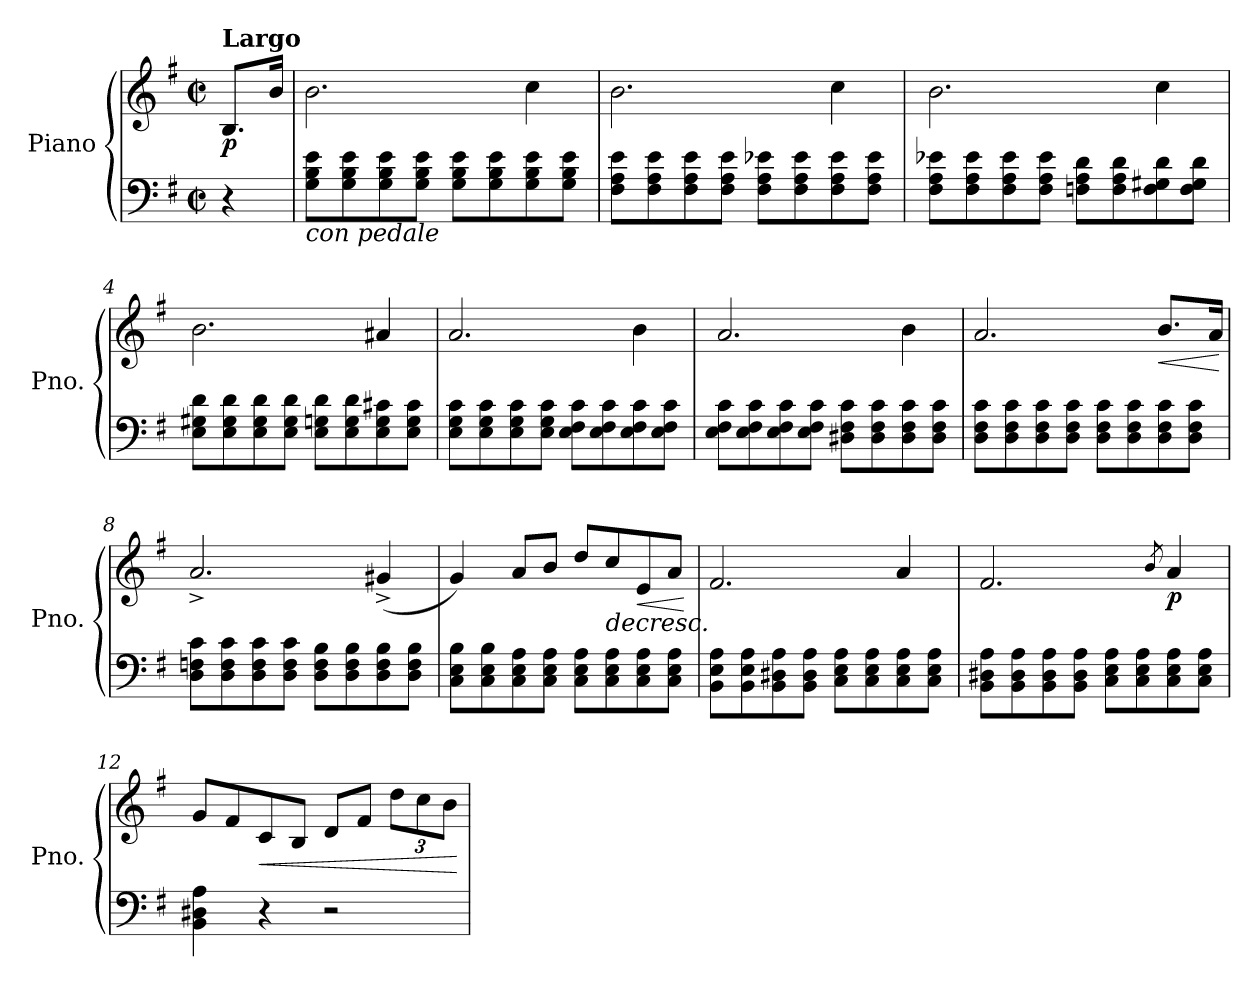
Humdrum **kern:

**kern	**kern	**dynam
*part1	*part1	*part1
*staff2	*staff1	*staff1/2
*I"Piano	*	*
*I'Pno.	*	*
*clefF4	*clefG2	*
*k[f#]	*k[f#]	*
*M2/2	*M2/2	*
*met(c|)	*met(c|)	*
=	=	=
!	!LO:TX:a:B:t=Largo	!
!	!	!LO:DY:b
4r	8.B/L	p
.	16b/Jk	.
=1	=1	=1
!LO:TX:b:i:t=con pedale	!	!
8G\ 8B\ 8e\L	2.b\	.
8G\ 8B\ 8e\	.	.
8G\ 8B\ 8e\	.	.
8G\ 8B\ 8e\J	.	.
8G\ 8B\ 8e\L	.	.
8G\ 8B\ 8e\	.	.
8G\ 8B\ 8e\	4cc\	.
8G\ 8B\ 8e\J	.	.
=2	=2	=2
8F#\ 8A\ 8e\L	2.b\	.
8F#\ 8A\ 8e\	.	.
8F#\ 8A\ 8e\	.	.
8F#\ 8A\ 8e\J	.	.
8F#\ 8A\ 8e-X\L	.	.
8F#\ 8A\ 8e-\	.	.
8F#\ 8A\ 8e-\	4cc\	.
8F#\ 8A\ 8e-\J	.	.
=3	=3	=3
8F#\ 8A\ 8e-X\L	2.b\	.
8F#\ 8A\ 8e-\	.	.
8F#\ 8A\ 8e-\	.	.
8F#\ 8A\ 8e-\J	.	.
8Fn\ 8A\ 8d\L	.	.
8F\ 8A\ 8d\	.	.
8F\ 8G#X\ 8d\	4cc\	.
8F\ 8G#\ 8d\J	.	.
!!LO:LB:g=z
=4	=4	=4
8E\ 8G#X\ 8d\L	2.b\	.
8E\ 8G#\ 8d\	.	.
8E\ 8G#\ 8d\	.	.
8E\ 8G#\ 8d\J	.	.
8E\ 8Gn\ 8d\L	.	.
8E\ 8G\ 8d\	.	.
8E\ 8G\ 8c#X\	4a#X/	.
8E\ 8G\ 8c#\J	.	.
=5	=5	=5
8E\ 8G\ 8c\L	2.a/	.
8E\ 8G\ 8c\	.	.
8E\ 8G\ 8c\	.	.
8E\ 8G\ 8c\J	.	.
8E\ 8F#\ 8c\L	.	.
8E\ 8F#\ 8c\	.	.
8E\ 8F#\ 8c\	4b\	.
8E\ 8F#\ 8c\J	.	.
=6	=6	=6
8E\ 8F#\ 8c\L	2.a/	.
8E\ 8F#\ 8c\	.	.
8E\ 8F#\ 8c\	.	.
8E\ 8F#\ 8c\J	.	.
8D#X\ 8F#\ 8c\L	.	.
8D#\ 8F#\ 8c\	.	.
8D#\ 8F#\ 8c\	4b\	.
8D#\ 8F#\ 8c\J	.	.
!!LO:LB:g=z
=7	=7	=7
8D\ 8F#\ 8c\L	2.a/	.
8D\ 8F#\ 8c\	.	.
8D\ 8F#\ 8c\	.	.
8D\ 8F#\ 8c\J	.	.
8D\ 8F#\ 8c\L	.	.
8D\ 8F#\ 8c\	.	.
!	!	!LO:HP:b
8D\ 8F#\ 8c\	8.b/L	<
8D\ 8F#\ 8c\J	.	.
.	16a/Jk	.
.	.	[
=8	=8	=8
8D\ 8Fn\ 8c\L	2.a^/	.
8D\ 8F\ 8c\	.	.
8D\ 8F\ 8c\	.	.
8D\ 8F\ 8c\J	.	.
8D\ 8F\ 8B\L	.	.
8D\ 8F\ 8B\	.	.
8D\ 8F\ 8B\	(<4g#X^/	.
8D\ 8F\ 8B\J	.	.
=9	=9	=9
8C\ 8E\ 8B\L	4g/)	.
8C\ 8E\ 8B\	.	.
8C\ 8E\ 8A\	8a/L	.
8C\ 8E\ 8A\J	8b/J	.
8C\ 8E\ 8A\L	8dd/L	.
!	!	!LO:HP:b
8C\ 8E\ 8A\	8cc/	>
!	!	!LO:HP:b
8C\ 8E\ 8A\	8e/	<
8C\ 8E\ 8A\J	8a/J	.
.	.	] [
=10	=10	=10
8BB\ 8E\ 8A\L	2.f#/	.
8BB\ 8E\ 8A\	.	.
8BB\ 8D#X\ 8A\	.	.
8BB\ 8D#\ 8A\J	.	.
8C\ 8E\ 8A\L	.	.
8C\ 8E\ 8A\	.	.
8C\ 8E\ 8A\	4a/	.
8C\ 8E\ 8A\J	.	.
!!LO:LB:g=z
=11	=11	=11
8BB\ 8D#X\ 8A\L	2.f#/	.
8BB\ 8D#\ 8A\	.	.
8BB\ 8D#\ 8A\	.	.
8BB\ 8D#\ 8A\J	.	.
8C\ 8E\ 8A\L	.	.
8C\ 8E\ 8A\	.	.
.	8qb/	.
!	!	!LO:DY:b
8C\ 8E\ 8A\	4a/	p
8C\ 8E\ 8A\J	.	.
=12	=12	=12
4BB\ 4D#X\ 4A\	8g/L	.
.	8f#/	.
!	!	!LO:HP:b
4r	8c/	<
.	8B/J	.
2r	8d/L	.
.	8f#/J	.
*	*Xbrackettup	*
.	12dd\L	.
.	12cc\	.
.	12b\J	.
.	.	[
=	=	=
*-	*-	*-
